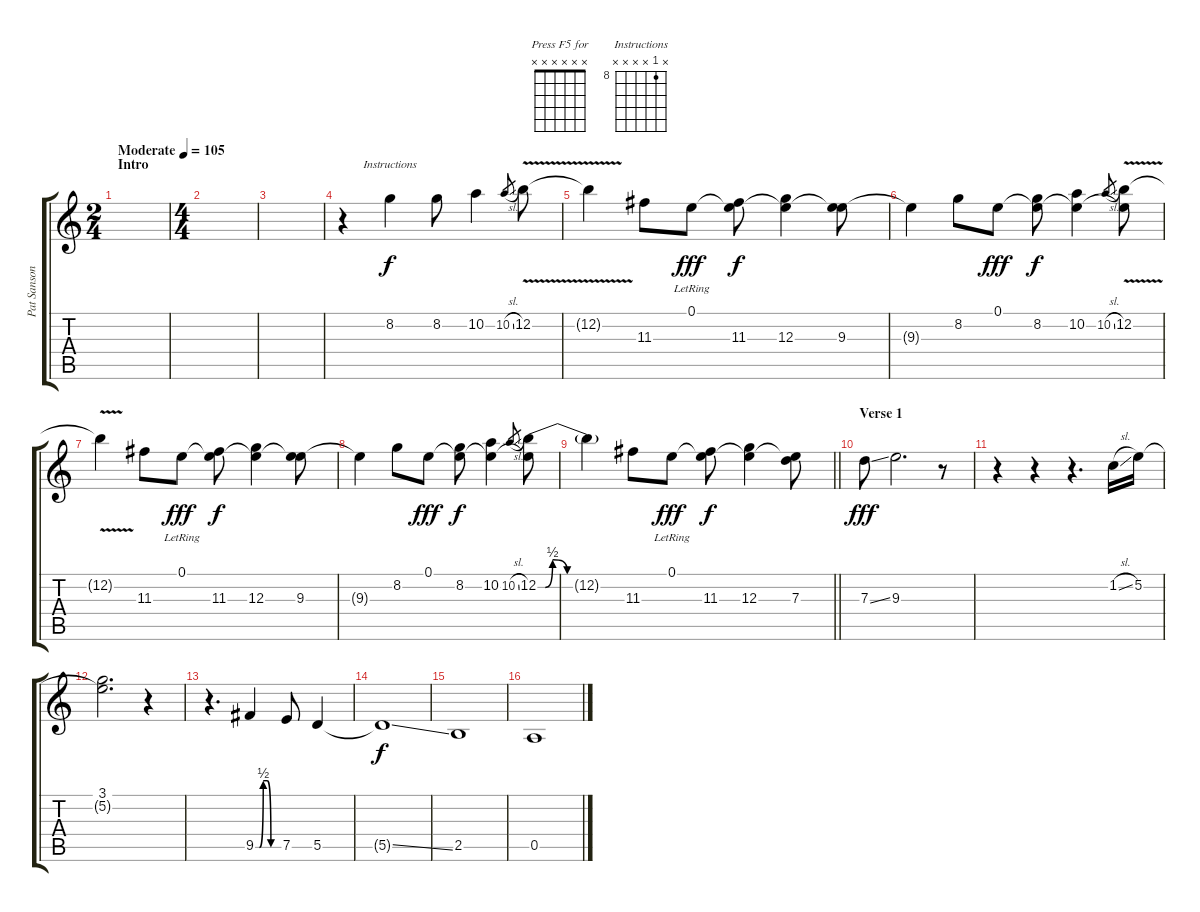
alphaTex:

\track ("Pat Sansone" "Pat Sanson") {mute instrument electricguitarclean}
\staff {score tabs}
\tuning (E4 B3 G3 D3 A2 E2) {hide}
\chord ("Press F5 for " x x x x x x)
\chord ("Instructions" x 8 x x x x) {firstfret 8}
\ts (2 4)
\section ("" "Intro")
\tempo (105 "Moderate")
\clef g2
\ks c
|
\ts (4 4)
|
|
r.4 8.2.4{ch "Instructions"} 8.2.8 10.2.4 10.2{sl}.8{gr} 12.2{v}.8 |
12.2{t}.4 11.3.8 0.1{lr}.8{dy fff} (0.1{t} 11.3).8{dy f} (0.1{t} 12.3).4 (0.1{t} 9.3).8 |
9.3{t}.4 8.2.8 0.1.8{dy fff} (0.1{t} 8.2).8{dy f} (0.1{t} 10.2).4 10.2{sl}.8{gr} (0.1{t} 12.2{v}).8 |
12.2{t}.4 11.3.8 0.1{lr}.8{dy fff} (0.1{t} 11.3).8{dy f} (0.1{t} 12.3).4 (0.1{t} 9.3).8 |
9.3{t}.4 8.2.8 0.1.8{dy fff} (0.1{t} 8.2).8{dy f} (0.1{t} 10.2).4 10.2{sl}.8{gr} (0.1{t} 12.2{be (custom 0 0 5 0 10 2 20 0 30 0 60 0)}).8 |
\barLineRight lightlight
12.2{t}.4 11.3.8 0.1{lr}.8{dy fff} (0.1{t} 11.3).8{dy f} (0.1{t} 12.3).4 (0.1{t} 7.3).8 |
\section ("" "Verse 1")
7.3{ss}.8{dy fff} 9.3.2{d} r.8 |
r.4 r.4 r.4{d} 1.2{sl}.16 5.2.16 |
(3.1 5.2{t}).2{d} r.4 |
r.4{d} 9.5{be (custom 0 0 10 0 20 2 30 2 40 0 60 0)}.4 7.5.8 5.5.4 |
5.5{ss t}.1{dy f} |
2.5.1 |
0.5.1
